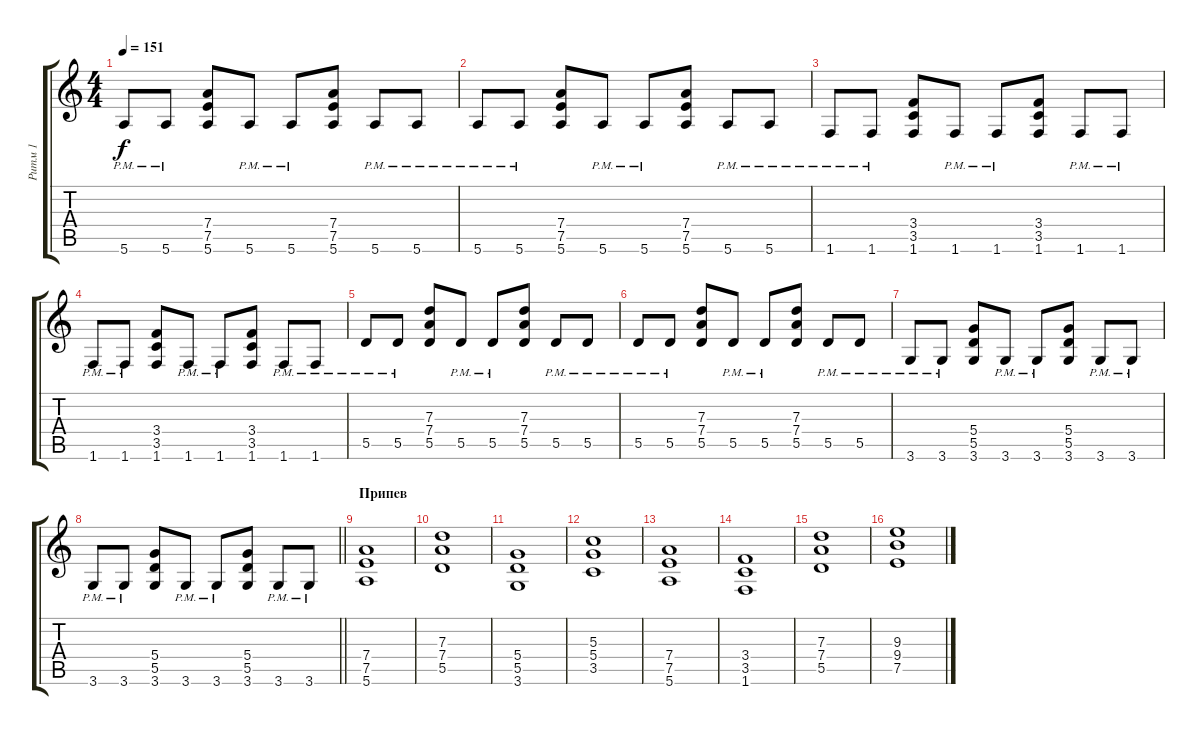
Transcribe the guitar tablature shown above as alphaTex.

\track ("Ритм 1" "Ритм 1") {instrument distortionguitar}
\staff {score tabs}
\tuning (E4 B3 G3 D3 A2 E2) {hide}
\ts (4 4)
\tempo 151
\clef g2
\ks c
5.6{pm}.8{dy f} 5.6{pm}.8 (7.4 7.5 5.6).8 5.6{pm}.8 5.6{pm}.8 (7.4 7.5 5.6).8 5.6{pm}.8 5.6{pm}.8 |
5.6{pm}.8 5.6{pm}.8 (7.4 7.5 5.6).8 5.6{pm}.8 5.6{pm}.8 (7.4 7.5 5.6).8 5.6{pm}.8 5.6{pm}.8 |
1.6{pm}.8 1.6{pm}.8 (3.4 3.5 1.6).8 1.6{pm}.8 1.6{pm}.8 (3.4 3.5 1.6).8 1.6{pm}.8 1.6{pm}.8 |
1.6{pm}.8 1.6{pm}.8 (3.4 3.5 1.6).8 1.6{pm}.8 1.6{pm}.8 (3.4 3.5 1.6).8 1.6{pm}.8 1.6{pm}.8 |
5.5{pm}.8 5.5{pm}.8 (7.3 7.4 5.5).8 5.5{pm}.8 5.5{pm}.8 (7.3 7.4 5.5).8 5.5{pm}.8 5.5{pm}.8 |
5.5{pm}.8 5.5{pm}.8 (7.3 7.4 5.5).8 5.5{pm}.8 5.5{pm}.8 (7.3 7.4 5.5).8 5.5{pm}.8 5.5{pm}.8 |
3.6{pm}.8 3.6{pm}.8 (5.4 5.5 3.6).8 3.6{pm}.8 3.6{pm}.8 (5.4 5.5 3.6).8 3.6{pm}.8 3.6{pm}.8 |
\barLineRight lightlight
3.6{pm}.8 3.6{pm}.8 (5.4 5.5 3.6).8 3.6{pm}.8 3.6{pm}.8 (5.4 5.5 3.6).8 3.6{pm}.8 3.6{pm}.8 |
\section ("" "Припев")
(7.4 7.5 5.6).1 |
(7.3 7.4 5.5).1 |
(5.4 5.5 3.6).1 |
(5.3 5.4 3.5).1 |
(7.4 7.5 5.6).1 |
(3.4 3.5 1.6).1 |
(7.3 7.4 5.5).1 |
(9.3 9.4 7.5).1
